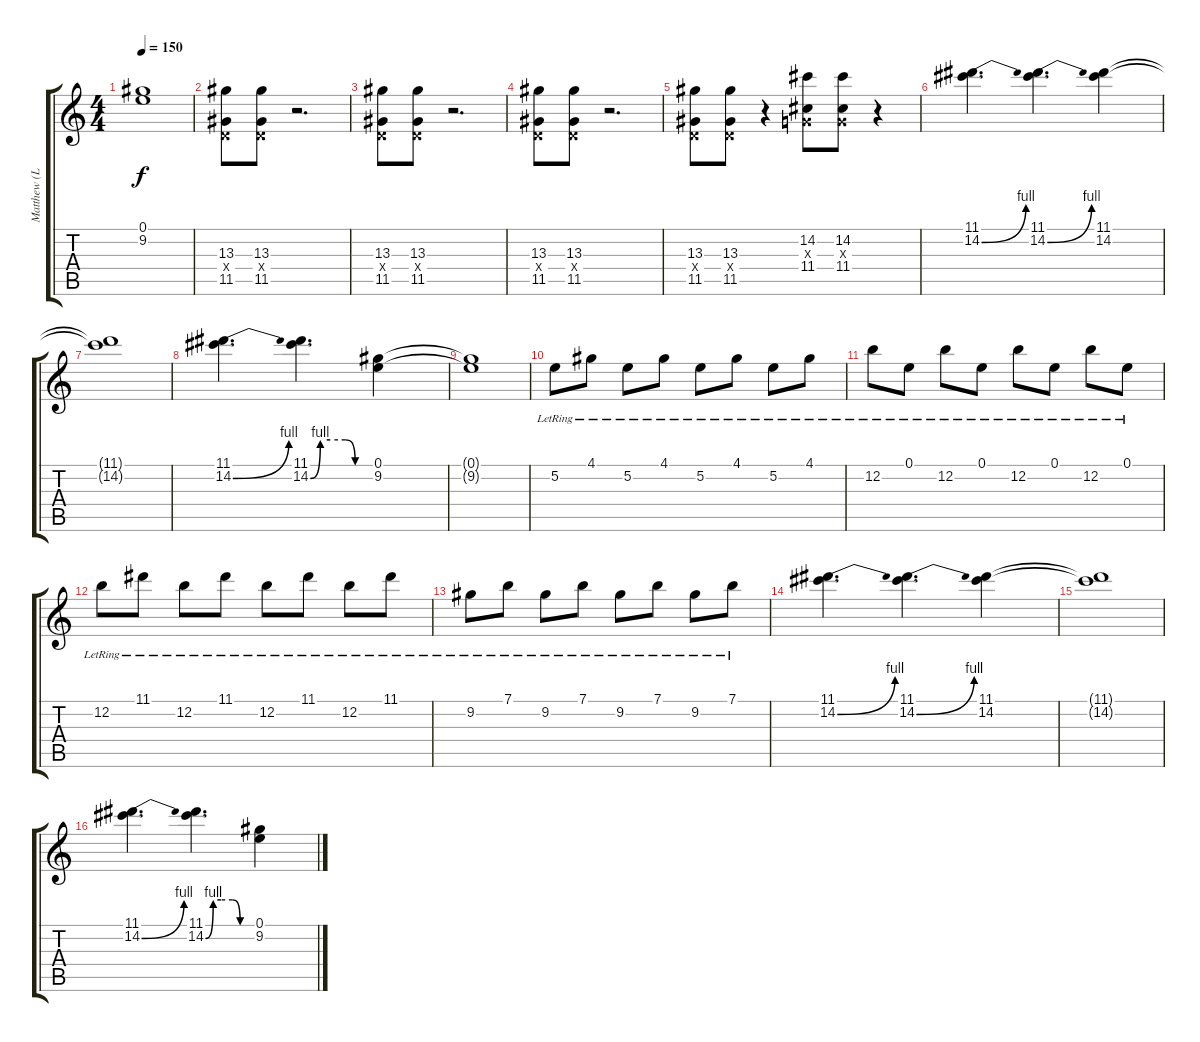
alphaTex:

\track ("Matthew (Lead)" "Matthew (L") {instrument overdrivenguitar}
\staff {score tabs}
\tuning (E4 B3 G3 D3 A2 E2) {hide}
\ts (4 4)
\tempo 150
\clef g2
\ks c
(0.1{t} 9.2{t}).1{dy f} |
(13.3 0.4{x} 11.5).8 (13.3 0.4{x} 11.5).8 r.2{d} |
(13.3 0.4{x} 11.5).8 (13.3 0.4{x} 11.5).8 r.2{d} |
(13.3 0.4{x} 11.5).8 (13.3 0.4{x} 11.5).8 r.2{d} |
(13.3 0.4{x} 11.5).8 (13.3 0.4{x} 11.5).8 r.4 (14.2 0.3{x} 11.4).8 (14.2 0.3{x} 11.4).8 r.4 |
(11.1 14.2{be (bend 0 0 60 4)}).4{d} (11.1 14.2{be (bend 0 0 60 4)}).4{d} (11.1 14.2).4 |
(11.1{t} 14.2{t}).1 |
(11.1 14.2{be (bend 0 0 60 4)}).4{d} (11.1 14.2{be (custom 0 0 10 4 20 4 35 4 45 0 60 0)}).4{d} (0.1 9.2).4 |
(0.1{t} 9.2{t}).1 |
5.2{lr}.8 4.1{lr}.8 5.2{lr}.8 4.1{lr}.8 5.2{lr}.8 4.1{lr}.8 5.2{lr}.8 4.1{lr}.8 |
12.2{lr}.8 0.1{lr}.8 12.2{lr}.8 0.1{lr}.8 12.2{lr}.8 0.1{lr}.8 12.2{lr}.8 0.1{lr}.8 |
12.2{lr}.8 11.1{lr}.8 12.2{lr}.8 11.1{lr}.8 12.2{lr}.8 11.1{lr}.8 12.2{lr}.8 11.1{lr}.8 |
9.2{lr}.8 7.1{lr}.8 9.2{lr}.8 7.1{lr}.8 9.2{lr}.8 7.1{lr}.8 9.2{lr}.8 7.1{lr}.8 |
(11.1 14.2{be (bend 0 0 60 4)}).4{d} (11.1 14.2{be (bend 0 0 60 4)}).4{d} (11.1 14.2).4 |
(11.1{t} 14.2{t}).1 |
(11.1 14.2{be (bend 0 0 60 4)}).4{d} (11.1 14.2{be (custom 0 0 10 4 20 4 35 4 45 0 60 0)}).4{d} (0.1 9.2).4
